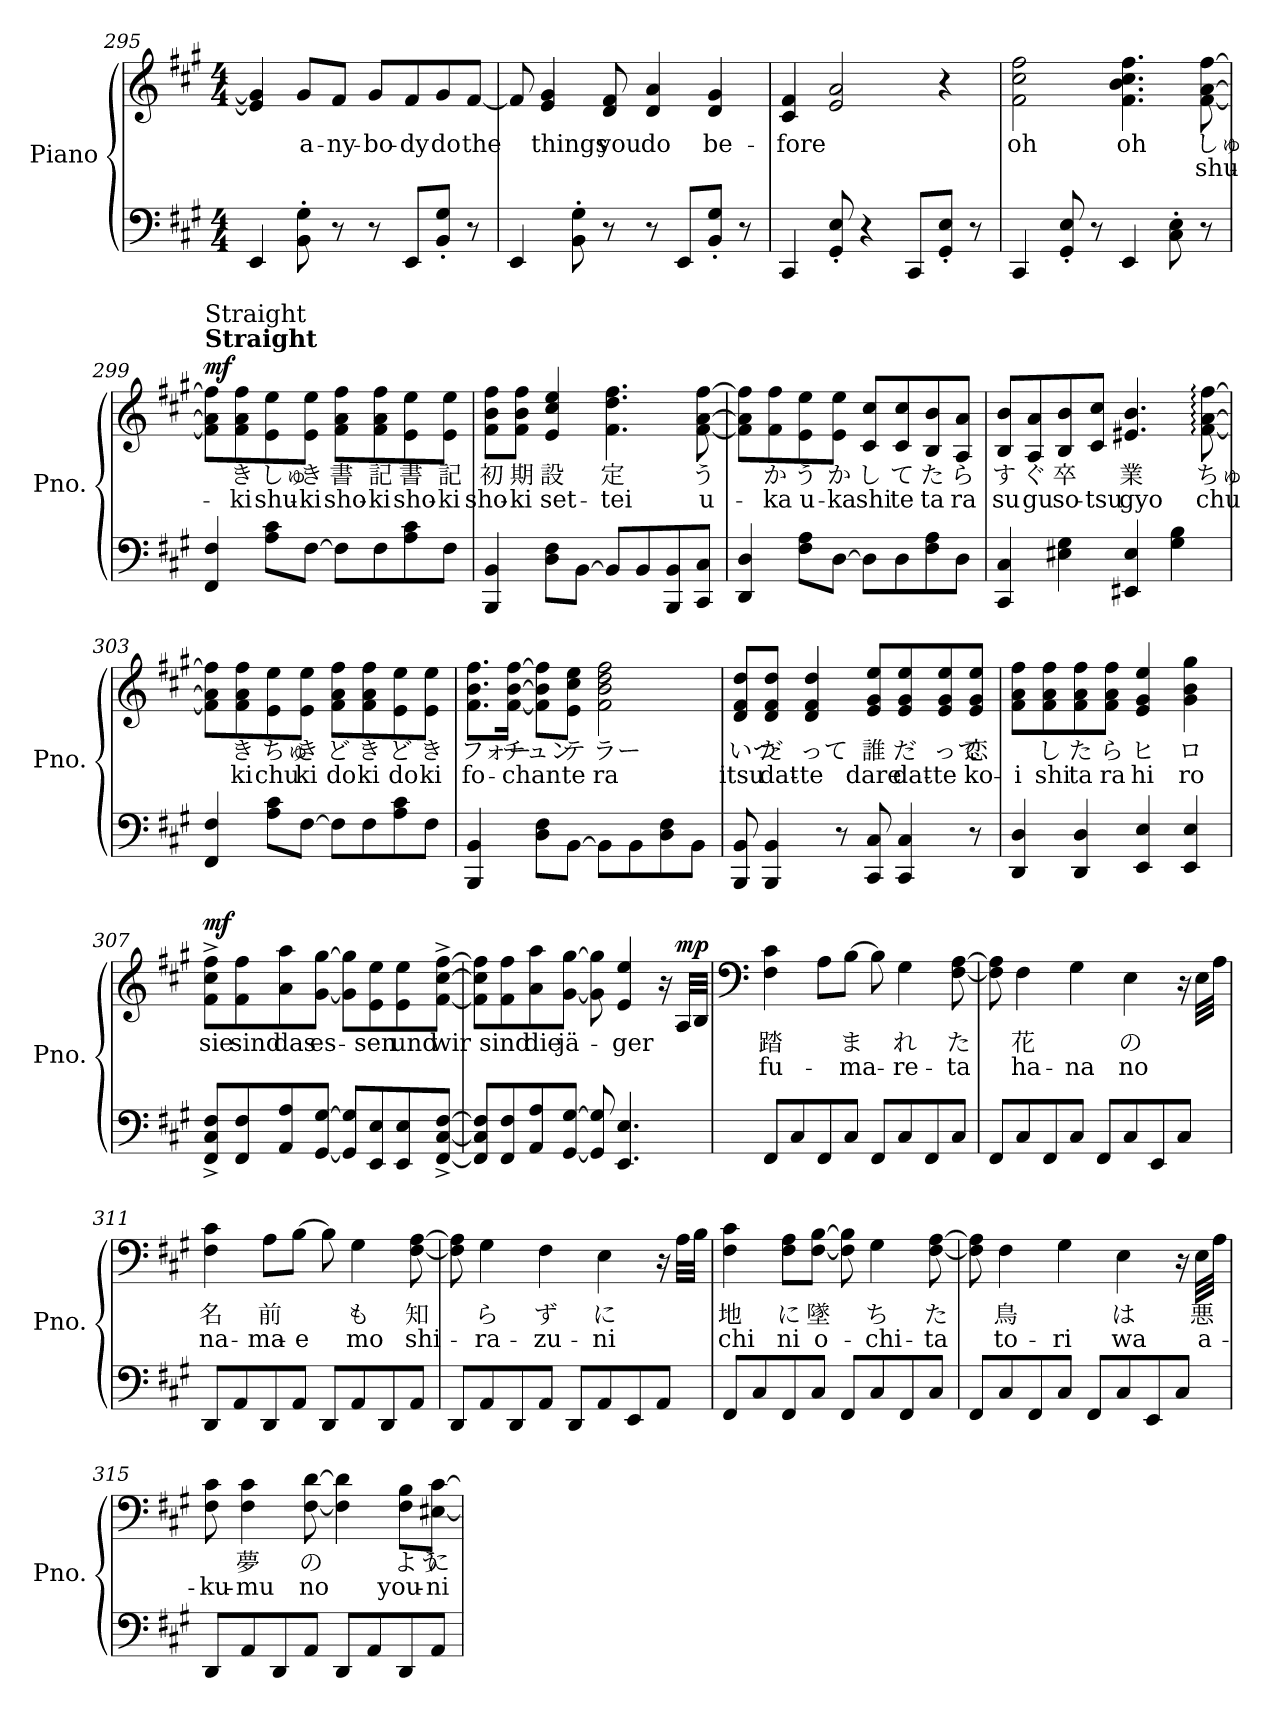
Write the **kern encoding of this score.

**kern	**kern	**text	**text	**dynam
*part1	*part1	*part1	*part1	*part1
*staff2	*staff1	*staff1	*staff1	*staff1/2
*I"Piano	*	*	*	*
*I'Pno.	*	*	*	*
*clefF4	*clefG2	*	*	*
*k[f#c#g#]	*k[f#c#g#]	*	*	*
*M4/4	*M4/4	*	*	*
*MM165	*MM165	*	*	*
=295	=295	=295	=295	=295
4EE/	4e/] 4g#/]	.	.	.
!	!	!LO:LY:b	!	!
8BB\' 8G#\'	8g#/L	a-	.	.
!	!	!LO:LY:b	!	!
8r	8f#/J	-ny-	.	.
*	*MM166	*	*	*
!	!	!LO:LY:b	!	!
8r	8g#/L	-bo-	.	.
!	!	!LO:LY:b	!	!
8EE/L	8f#/	-dy	.	.
!	!	!LO:LY:b	!	!
8BB/' 8G#/'J	8g#/	do	.	.
!	!	!LO:LY:b	!	!
8r	[8f#/J	the	.	.
!!LO:PB:g=z
=296	=296	=296	=296	=296
*	*MM167	*	*	*
4EE/	8f#/]	.	.	.
!	!	!LO:LY:b	!	!
.	4e/ 4g#/	things	.	.
8BB\' 8G#\'	.	.	.	.
!	!	!LO:LY:b	!	!
8r	8d/ 8f#/	you	.	.
*	*MM168	*	*	*
!	!	!LO:LY:b	!	!
8r	4d/ 4a/	do	.	.
8EE/L	.	.	.	.
!	!	!LO:LY:b	!	!
8BB/' 8G#/'J	4d/ 4g#/	be-	.	.
8r	.	.	.	.
=297	=297	=297	=297	=297
!	!	!LO:LY:b	!	!
4CC#/	4c#/ 4f#/	-fore	.	.
8GG#/' 8E/'	2e/ 2a/	.	.	.
4r	.	.	.	.
8CC#/L	.	.	.	.
8GG#/' 8E/'J	4r	.	.	.
8r	.	.	.	.
=298	=298	=298	=298	=298
!	!	!LO:LY:b	!	!
4CC#/	2f#\ 2cc#\ 2ff#\	oh	.	.
8GG#/' 8E/'	.	.	.	.
8r	.	.	.	.
!	!	!LO:LY:b	!	!
4EE/	4.f#\ 4.b\ 4.cc#\ 4.ff#\	oh	.	.
8C#\' 8E\'	.	.	.	.
!	!	!LO:LY:b	!LO:LY:b	!
8r	[8f#\ [8a\ [8ff#\	しゅ	shu-	.
=299	=299	=299	=299	=299
!	!LO:TX:B:t=Straight	!	!	!
!	!LO:TX:t=Straight	!	!	!
!	!	!	!	!LO:DY:b=2
4FF#/ 4F#/	8f#\] 8a\] 8ff#\]L	.	.	mf
!	!	!LO:LY:b	!LO:LY:b	!
.	8f#\ 8a\ 8ff#\	き	-ki	.
!	!	!LO:LY:b	!LO:LY:b	!
8A\ 8c#\L	8e\ 8ee\	しゅ	shu-	.
!	!	!LO:LY:b	!LO:LY:b	!
[8F#\J	8e\ 8ee\J	き	-ki	.
!	!	!LO:LY:b	!LO:LY:b	!
8F#\L]	8f#\ 8a\ 8ff#\L	書	sho-	.
!	!	!LO:LY:b	!LO:LY:b	!
8F#\	8f#\ 8a\ 8ff#\	記	-ki	.
!	!	!LO:LY:b	!LO:LY:b	!
8A\ 8c#\	8e\ 8ee\	書	sho-	.
!	!	!LO:LY:b	!LO:LY:b	!
8F#\J	8e\ 8ee\J	記	-ki	.
!!LO:LB:g=z
=300	=300	=300	=300	=300
!	!	!LO:LY:b	!LO:LY:b	!
4BBB/ 4BB/	8f#\ 8b\ 8ff#\L	初	sho-	.
!	!	!LO:LY:b	!LO:LY:b	!
.	8f#\ 8b\ 8ff#\J	期	-ki	.
!	!	!LO:LY:b	!LO:LY:b	!
8D\ 8F#\L	4e/ 4cc#/ 4ee/	設	set-	.
[8BB\J	.	.	.	.
!	!	!LO:LY:b	!LO:LY:b	!
8BB/L]	4.f#\ 4.dd\ 4.ff#\	定	-tei	.
8BB/	.	.	.	.
8BBB/ 8BB/	.	.	.	.
!	!	!LO:LY:b	!LO:LY:b	!
8CC#/ 8C#/J	[8f#\ [8a\ [8ff#\	う	u-	.
=301	=301	=301	=301	=301
4DD/ 4D/	8f#\] 8a\] 8ff#\]L	.	.	.
!	!	!LO:LY:b	!LO:LY:b	!
.	8f#\ 8ff#\	か	-ka	.
!	!	!LO:LY:b	!LO:LY:b	!
8F#\ 8A\L	8e\ 8ee\	う	u-	.
!	!	!LO:LY:b	!LO:LY:b	!
[8D\J	8e\ 8ee\J	か	-ka	.
!	!	!LO:LY:b	!LO:LY:b	!
8D\L]	8c#/ 8cc#/L	し	shi	.
!	!	!LO:LY:b	!LO:LY:b	!
8D\	8c#/ 8cc#/	て	te	.
!	!	!LO:LY:b	!LO:LY:b	!
8F#\ 8A\	8B/ 8b/	た	ta	.
!	!	!LO:LY:b	!LO:LY:b	!
8D\J	8A/ 8a/J	ら	ra	.
=302	=302	=302	=302	=302
!	!	!LO:LY:b	!LO:LY:b	!
4CC#/ 4C#/	8B/ 8b/L	す	su	.
!	!	!LO:LY:b	!LO:LY:b	!
.	8A/ 8a/	ぐ	gu	.
!	!	!LO:LY:b	!LO:LY:b	!
4E#X\ 4G#\	8B/ 8b/	卒	so-	.
!	!	!	!LO:LY:b	!
.	8c#/ 8cc#/J	.	-tsu	.
!	!	!LO:LY:b	!LO:LY:b	!
4EE#X/ 4E#/	4.e#X/ 4.b/	業	gyo	.
4G#\ 4B\	.	.	.	.
!	!	!LO:LY:b	!LO:LY:b	!
.	[8f#\: [8a\: [8ff#\:	ちゅ	chu	.
!!LO:LB:g=z
=303	=303	=303	=303	=303
4FF#/ 4F#/	8f#\] 8a\] 8ff#\]L	.	.	.
!	!	!LO:LY:b	!LO:LY:b	!
.	8f#\ 8a\ 8ff#\	き	ki	.
!	!	!LO:LY:b	!LO:LY:b	!
8A\ 8c#\L	8e\ 8ee\	ちゅ	chu	.
!	!	!LO:LY:b	!LO:LY:b	!
[8F#\J	8e\ 8ee\J	き	ki	.
!	!	!LO:LY:b	!LO:LY:b	!
8F#\L]	8f#\ 8a\ 8ff#\L	ど	do	.
!	!	!LO:LY:b	!LO:LY:b	!
8F#\	8f#\ 8a\ 8ff#\	き	ki	.
!	!	!LO:LY:b	!LO:LY:b	!
8A\ 8c#\	8e\ 8ee\	ど	do	.
!	!	!LO:LY:b	!LO:LY:b	!
8F#\J	8e\ 8ee\J	き	ki	.
=304	=304	=304	=304	=304
!	!	!LO:LY:b	!LO:LY:b	!
4BBB/ 4BB/	8.f#\ 8.b\ 8.ff#\L	フォー	fo-	.
!	!	!LO:LY:b	!LO:LY:b	!
.	[16f#\ [16b\ [16ff#\Jk	チュン	-chan	.
8D\ 8F#\L	8f#\] 8b\] 8ff#\]L	.	.	.
!	!	!LO:LY:b	!LO:LY:b	!
[8BB\J	8e\ 8cc#\ 8ee\J	テ	te	.
!	!	!LO:LY:b	!LO:LY:b	!
8BB\L]	2f#\ 2b\ 2dd\ 2ff#\	ラー	ra	.
8BB\	.	.	.	.
8D\ 8F#\	.	.	.	.
8BB\J	.	.	.	.
=305	=305	=305	=305	=305
!	!	!LO:LY:b	!LO:LY:b	!
8BBB/ 8BB/	8d/ 8f#/ 8dd/L	いつ	itsu	.
!	!	!LO:LY:b	!LO:LY:b	!
4BBB/ 4BB/	8d/ 8f#/ 8dd/J	だ	dat-	.
!	!	!LO:LY:b	!LO:LY:b	!
.	4d/ 4f#/ 4dd/	って	-te	.
8r	.	.	.	.
!	!	!LO:LY:b	!LO:LY:b	!
8CC#/ 8C#/	8e/ 8g#/ 8ee/L	誰	dare	.
!	!	!LO:LY:b	!LO:LY:b	!
4CC#/ 4C#/	8e/ 8g#/ 8ee/	だ	dat-	.
!	!	!LO:LY:b	!LO:LY:b	!
.	8e/ 8g#/ 8ee/	って	-te	.
!	!	!LO:LY:b	!LO:LY:b	!
8r	8e/ 8g#/ 8ee/J	恋	ko-	.
!!LO:LB:g=z
=306	=306	=306	=306	=306
!	!	!	!LO:LY:b	!
4DD/ 4D/	8f#\ 8a\ 8ff#\L	.	-i	.
!	!	!LO:LY:b	!LO:LY:b	!
.	8f#\ 8a\ 8ff#\	し	shi	.
!	!	!LO:LY:b	!LO:LY:b	!
4DD/ 4D/	8f#\ 8a\ 8ff#\	た	ta	.
!	!	!LO:LY:b	!LO:LY:b	!
.	8f#\ 8a\ 8ff#\J	ら	ra	.
!	!	!LO:LY:b	!LO:LY:b	!
4EE/ 4E/	4e/ 4g#/ 4ee/	ヒ	hi	.
!	!	!LO:LY:b	!LO:LY:b	!
4EE/ 4E/	4g#\ 4b\ 4gg#\	ロ	ro	.
=307	=307	=307	=307	=307
!	!	!LO:LY:b	!	!LO:DY:b=2
8FF#/^ 8C#/^ 8F#/^L	8f#\^ 8cc#\^ 8ff#\^L	sie	.	mf
!	!	!LO:LY:b	!	!
8FF#/ 8F#/	8f#\ 8ff#\	sind	.	.
!	!	!LO:LY:b	!	!
8AA/ 8A/	8a\ 8aa\	das	.	.
!	!	!LO:LY:b	!	!
[8GG#/ [8G#/J	[8g#\ [8gg#\J	es-	.	.
8GG#/] 8G#/]L	8g#\] 8gg#\]L	.	.	.
!	!	!LO:LY:b	!	!
8EE/ 8E/	8e\ 8ee\	-sen	.	.
!	!	!LO:LY:b	!	!
8EE/ 8E/	8e\ 8ee\	und	.	.
!	!	!LO:LY:b	!	!
[8FF#/^ [8C#/^ [8F#/^J	[8f#\^ [8cc#\^ [8ff#\^J	wir	.	.
=308	=308	=308	=308	=308
8FF#/] 8C#/] 8F#/]L	8f#\] 8cc#\] 8ff#\]L	.	.	.
!	!	!LO:LY:b	!	!
8FF#/ 8F#/	8f#\ 8ff#\	sind	.	.
!	!	!LO:LY:b	!	!
8AA/ 8A/	8a\ 8aa\	die	.	.
!	!	!LO:LY:b	!	!
[8GG#/ [8G#/J	[8g#\ [8gg#\J	jä-	.	.
8GG#/] 8G#/]	8g#\] 8gg#\]	.	.	.
!	!	!LO:LY:b	!	!
4.EE/ 4.E/	4e/ 4ee/	-ger	.	.
.	16r	.	.	.
!	!	!	!	!LO:DY:b
.	32A/LLL	.	.	mp
.	32B/JJJ	.	.	.
!!LO:LB:g=z
=309	=309	=309	=309	=309
*	*clefF4	*	*	*
*	*MM160	*	*	*
!	!	!LO:LY:b	!LO:LY:b	!
8FF#/L	4F#\ 4c#\	踏	fu-	.
8C#/	.	.	.	.
8FF#/	8A\L	.	.	.
!	!	!LO:LY:b	!LO:LY:b	!
8C#/J	[8B\J	ま	-ma-	.
8FF#/L	8B\]	.	.	.
!	!	!LO:LY:b	!LO:LY:b	!
8C#/	4G#\	れ	-re-	.
8FF#/	.	.	.	.
!	!	!LO:LY:b	!LO:LY:b	!
8C#/J	[8F#\ [8A\	た	-ta	.
=310	=310	=310	=310	=310
8FF#/L	8F#\] 8A\]	.	.	.
!	!	!LO:LY:b	!LO:LY:b	!
8C#/	4F#\	花	ha-	.
8FF#/	.	.	.	.
!	!	!	!LO:LY:b	!
8C#/J	4G#\	.	-na	.
8FF#/L	.	.	.	.
!	!	!LO:LY:b	!LO:LY:b	!
8C#/	4E\	の	no	.
8EE/	.	.	.	.
8C#/J	16r	.	.	.
.	32E\LLL	.	.	.
.	32A\JJJ	.	.	.
=311	=311	=311	=311	=311
!	!	!LO:LY:b	!LO:LY:b	!
8DD/L	4F#\ 4c#\	名	na-	.
8AA/	.	.	.	.
!	!	!LO:LY:b	!LO:LY:b	!
8DD/	8A\L	前	-ma-	.
!	!	!	!LO:LY:b	!
8AA/J	[8B\J	.	-e	.
8DD/L	8B\]	.	.	.
!	!	!LO:LY:b	!LO:LY:b	!
8AA/	4G#\	も	mo	.
8DD/	.	.	.	.
!	!	!LO:LY:b	!LO:LY:b	!
8AA/J	[8F#\ [8A\	知	shi-	.
=312	=312	=312	=312	=312
8DD/L	8F#\] 8A\]	.	.	.
!	!	!LO:LY:b	!LO:LY:b	!
8AA/	4G#\	ら	-ra-	.
8DD/	.	.	.	.
!	!	!LO:LY:b	!LO:LY:b	!
8AA/J	4F#\	ず	-zu-	.
8DD/L	.	.	.	.
!	!	!LO:LY:b	!LO:LY:b	!
8AA/	4E\	に	-ni	.
8EE/	.	.	.	.
8AA/J	16r	.	.	.
.	32A\LLL	.	.	.
.	32B\JJJ	.	.	.
!!LO:PB:g=z
=313	=313	=313	=313	=313
!	!	!LO:LY:b	!LO:LY:b	!
8FF#/L	4F#\ 4c#\	地	chi	.
8C#/	.	.	.	.
!	!	!LO:LY:b	!LO:LY:b	!
8FF#/	8F#\ 8A\L	に	ni	.
!	!	!LO:LY:b	!LO:LY:b	!
8C#/J	[8F#\ [8B\J	墜	o-	.
8FF#/L	8F#\] 8B\]	.	.	.
!	!	!LO:LY:b	!LO:LY:b	!
8C#/	4G#\	ち	-chi-	.
8FF#/	.	.	.	.
!	!	!LO:LY:b	!LO:LY:b	!
8C#/J	[8F#\ [8A\	た	-ta	.
=314	=314	=314	=314	=314
8FF#/L	8F#\] 8A\]	.	.	.
!	!	!LO:LY:b	!LO:LY:b	!
8C#/	4F#\	鳥	to-	.
8FF#/	.	.	.	.
!	!	!	!LO:LY:b	!
8C#/J	4G#\	.	-ri	.
8FF#/L	.	.	.	.
!	!	!LO:LY:b	!LO:LY:b	!
8C#/	4E\	は	wa	.
8EE/	.	.	.	.
8C#/J	16r	.	.	.
!	!	!LO:LY:b	!LO:LY:b	!
.	32E\LLL	悪	a-	.
.	32A\JJJ	.	.	.
=315	=315	=315	=315	=315
!	!	!	!LO:LY:b	!
8DD/L	8F#\ 8c#\	.	-ku-	.
!	!	!LO:LY:b	!LO:LY:b	!
8AA/	4F#\ 4c#\	夢	-mu	.
8DD/	.	.	.	.
!	!	!LO:LY:b	!LO:LY:b	!
8AA/J	[8F#\ [8d\	の	no	.
8DD/L	4F#\] 4d\]	.	.	.
8AA/	.	.	.	.
!	!	!LO:LY:b	!LO:LY:b	!
8DD/	8F#\ 8B\L	よう	you-	.
!	!	!LO:LY:b	!LO:LY:b	!
8AA/J	[8E#X\ [8c#\J	に	-ni	.
=	=	=	=	=
*-	*-	*-	*-	*-
